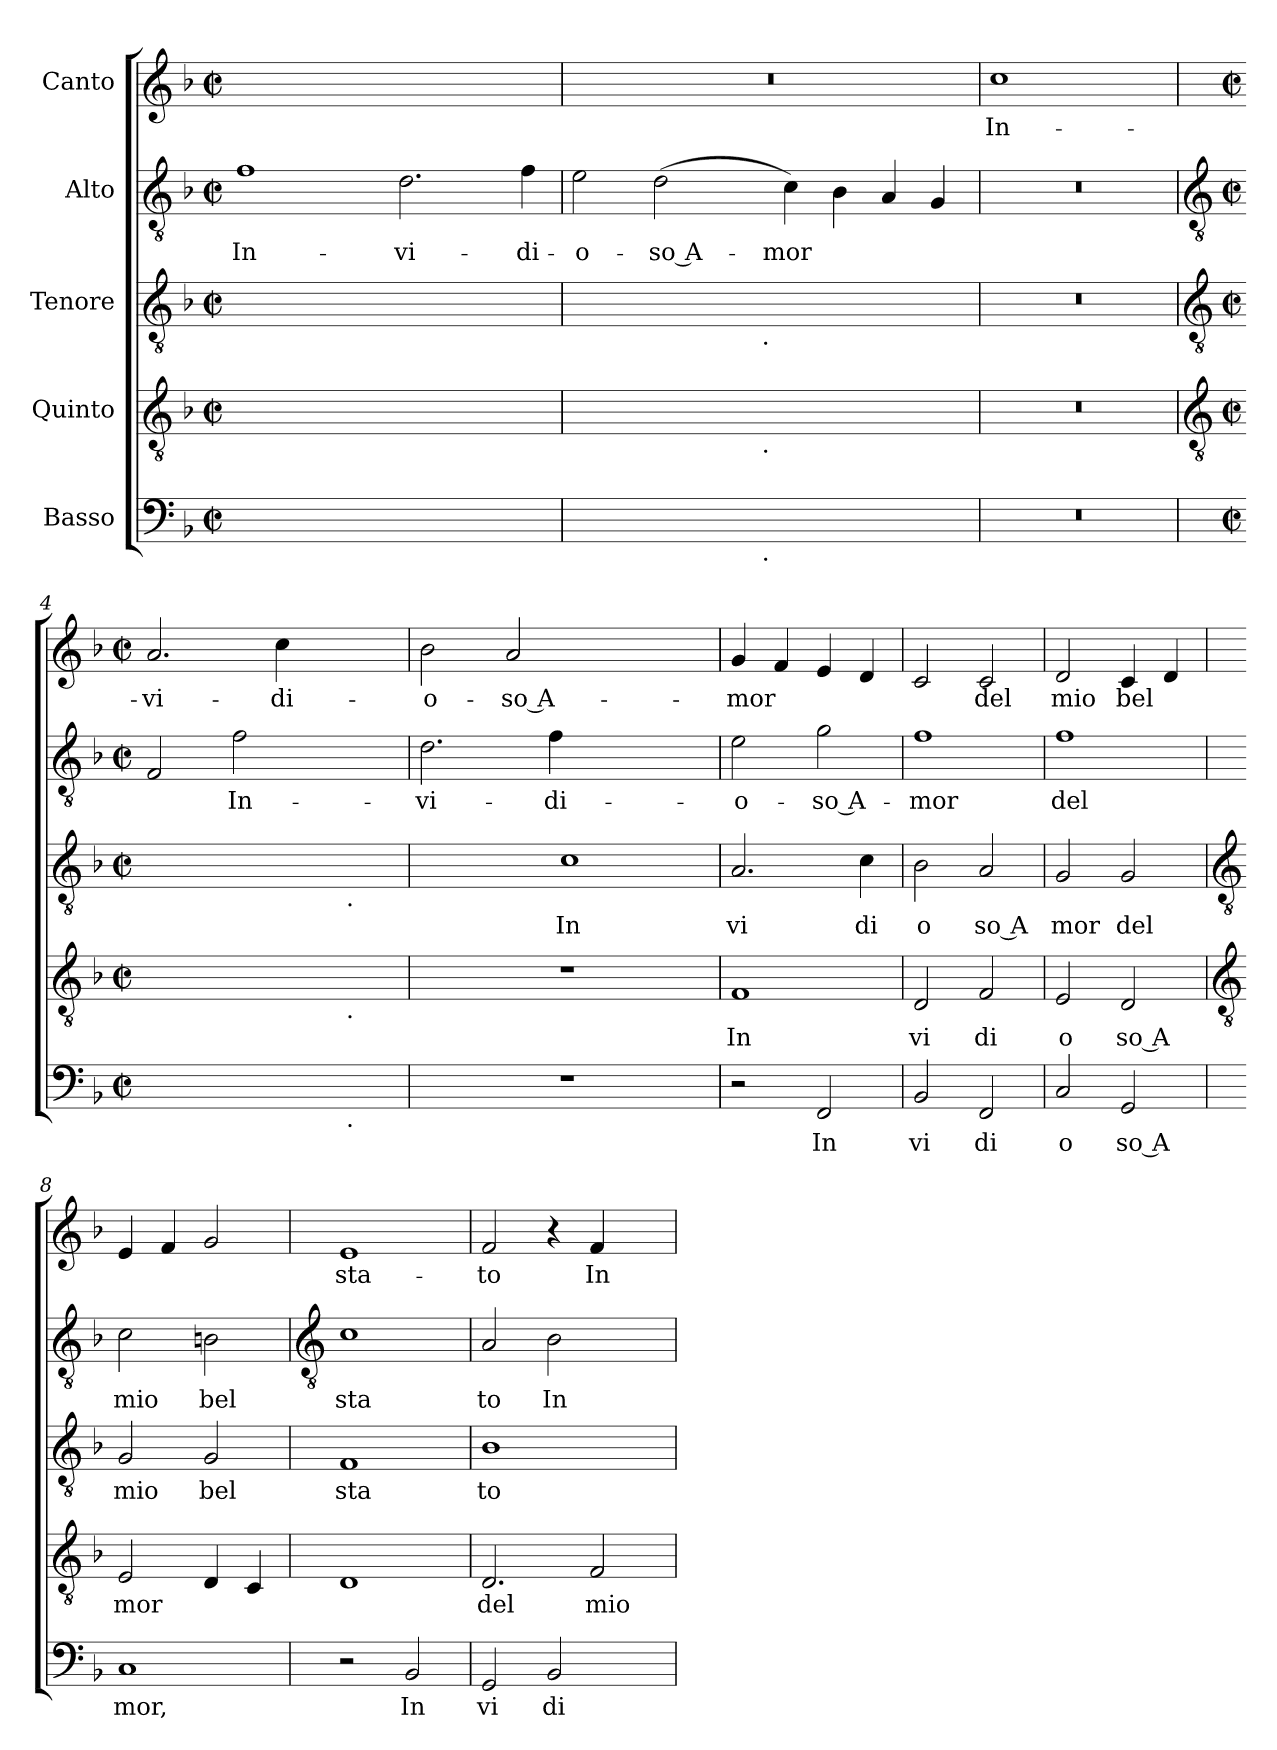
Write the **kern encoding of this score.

**kern	**text	**kern	**text	**kern	**text	**kern	**text	**kern	**text
*part5	*part5	*part4	*part4	*part3	*part3	*part2	*part2	*part1	*part1
*staff5	*staff5	*staff4	*staff4	*staff3	*staff3	*staff2	*staff2	*staff1	*staff1
*I"Basso	*	*I"Quinto	*	*I"Tenore	*	*I"Alto	*	*I"Canto	*
*clefF4	*	*clefGv2	*	*clefGv2	*	*clefGv2	*	*clefG2	*
*k[b-]	*	*k[b-]	*	*k[b-]	*	*k[b-]	*	*k[b-]	*
*F:	*	*F:	*	*F:	*	*F:	*	*F:	*
*M4/2	*	*M4/2	*	*M4/2	*	*M4/2	*	*M4/2	*
*met(c|)	*	*met(c|)	*	*met(c|)	*	*met(c|)	*	*met(c|)	*
=1	=1	=1	=1	=1	=1	=1	=1	=1	=1
!	!	!	!	!	!	!	!LO:LY:b	!	!
4ryy	.	4ryy	.	4ryy	.	1f	In-	4ryy	.
4ryy	.	4ryy	.	4ryy	.	.	.	4ryy	.
4ryy	.	4ryy	.	4ryy	.	.	.	4ryy	.
4ryy	.	4ryy	.	4ryy	.	.	.	4ryy	.
!	!	!	!	!	!	!	!LO:LY:b	!	!
4ryy	.	4ryy	.	4ryy	.	2.d\	-vi-	4ryy	.
4ryy	.	4ryy	.	4ryy	.	.	.	4ryy	.
4ryy	.	4ryy	.	4ryy	.	.	.	4ryy	.
!	!	!	!	!	!	!	!LO:LY:b	!	!
4ryy	.	4ryy	.	4ryy	.	4f\	-di-	4ryy	.
=2	=2	=2	=2	=2	=2	=2	=2	=2	=2
!	!	!	!	!	!	!	!LO:LY:b	!	!
4ryy	.	4ryy	.	4ryy	.	2e\	-o-	0r	.
4ryy	.	4ryy	.	4ryy	.	.	.	.	.
!	!	!	!	!	!	!	!LO:LY:b	!	!
4ryy	.	4ryy	.	4ryy	.	(>2d\	-so A-	.	.
32ryy	.	32ryy	.	32ryy	.	.	.	.	.
32ryy	.	32ryy	.	32ryy	.	.	.	.	.
32ryy	.	32ryy	.	32ryy	.	.	.	.	.
32ryy	.	32ryy	.	32ryy	.	.	.	.	.
32ryy	.	32ryy	.	32ryy	.	.	.	.	.
32ryy	.	32ryy	.	32ryy	.	.	.	.	.
!	!	!	!	!LO:TX:b:t=.	!	!	!	!	!
!	!	!LO:TX:b:t=.	!	!	!	!	!	!	!
!LO:TX:b:t=.	!	!	!	!	!	!	!	!	!
32ryy	.	32ryy	.	32ryy	.	.	.	.	.
4ryy	.	4ryy	.	4ryy	.	.	.	.	.
!	!	!	!	!	!	!	!LO:LY:b	!	!
.	.	.	.	.	.	4c\)	-mor	.	.
4ryy	.	4ryy	.	4ryy	.	.	.	.	.
.	.	.	.	.	.	4B-\	.	.	.
4ryy	.	4ryy	.	4ryy	.	.	.	.	.
.	.	.	.	.	.	4A/	.	.	.
4ryy	.	4ryy	.	4ryy	.	.	.	.	.
.	.	.	.	.	.	4G/	.	.	.
32ryy	.	32ryy	.	32ryy	.	.	.	.	.
=3	=3	=3	=3	=3	=3	=3	=3	=3	=3
!	!	!	!	!	!	!	!	!	!LO:LY:b
0r	.	0r	.	0r	.	0r	.	1cc	In-
.	.	.	.	.	.	.	.	1ryy	.
!!LO:LB:g=z
=4	=4	=4	=4	=4	=4	=4	=4	=4	=4
*	*	*clefGv2	*	*clefGv2	*	*clefGv2	*	*	*
*M2/2	*	*M2/2	*	*M2/2	*	*M2/2	*	*M2/2	*
*met(c|)	*	*met(c|)	*	*met(c|)	*	*met(c|)	*	*met(c|)	*
!	!	!	!	!	!	!	!	!	!LO:LY:b
4ryy	.	4ryy	.	4ryy	.	2F/	.	2.a/	-vi-
4ryy	.	4ryy	.	4ryy	.	.	.	.	.
!	!	!	!	!	!	!	!LO:LY:b	!	!
4ryy	.	4ryy	.	4ryy	.	2f\	In-	.	.
!	!	!	!	!	!	!	!	!	!LO:LY:b
32ryy	.	32ryy	.	32ryy	.	.	.	4cc\	-di-
32ryy	.	32ryy	.	32ryy	.	.	.	.	.
32ryy	.	32ryy	.	32ryy	.	.	.	.	.
32ryy	.	32ryy	.	32ryy	.	.	.	.	.
32ryy	.	32ryy	.	32ryy	.	.	.	.	.
32ryy	.	32ryy	.	32ryy	.	.	.	.	.
!	!	!	!	!LO:TX:b:t=.	!	!	!	!	!
!	!	!LO:TX:b:t=.	!	!	!	!	!	!	!
!LO:TX:b:t=.	!	!	!	!	!	!	!	!	!
32ryy	.	32ryy	.	32ryy	.	.	.	.	.
4ryy	.	4ryy	.	4ryy	.	.	.	.	.
.	.	.	.	.	.	8..ryy	.	8..ryy	.
=4A	=4A	=4A	=4A	=4A	=4A	=4A	=4A	=4A	=4A
!	!	!	!	!	!	!	!LO:LY:b	!	!LO:LY:b
4ryy	.	4ryy	.	4ryy	.	2.d\	-vi-	2b-\	-o-
4ryy	.	4ryy	.	4ryy	.	.	.	.	.
!	!	!	!	!	!	!	!	!	!LO:LY:b
4ryy	.	4ryy	.	4ryy	.	.	.	2a/	-so A-
!	!	!	!	!	!	!	!LO:LY:b	!	!
32ryy	.	32ryy	.	32ryy	.	4f\	-di-	.	.
!	!	!	!	!	!LO:LY:b	!	!	!	!
1r	.	1r	.	1c	In	.	.	.	.
.	.	.	.	.	.	2ryy	.	2ryy	.
.	.	.	.	.	.	4ryy	.	4ryy	.
.	.	.	.	.	.	32ryy	.	32ryy	.
=5A	=5A	=5A	=5A	=5A	=5A	=5A	=5A	=5A	=5A
!	!	!	!LO:LY:b	!	!LO:LY:b	!	!LO:LY:b	!	!LO:LY:b
2r	.	1F	In	2.A/	vi	2e\	-o-	4g/	-mor
.	.	.	.	.	.	.	.	4f/	.
!	!LO:LY:b	!	!	!	!	!	!LO:LY:b	!	!
2FF/	In	.	.	.	.	2g\	-so A-	4e/	.
!	!	!	!	!	!LO:LY:b	!	!	!	!
.	.	.	.	4c\	di	.	.	4d/	.
=6	=6	=6	=6	=6	=6	=6	=6	=6	=6
!	!LO:LY:b	!	!LO:LY:b	!	!LO:LY:b	!	!LO:LY:b	!	!
2BB-/	vi	2D/	vi	2B-\	o	1f	-mor	2c/	.
!	!LO:LY:b	!	!LO:LY:b	!	!LO:LY:b	!	!	!	!LO:LY:b
2FF/	di	2F/	di	2A/	so A	.	.	2c/	del
=7	=7	=7	=7	=7	=7	=7	=7	=7	=7
!	!LO:LY:b	!	!LO:LY:b	!	!LO:LY:b	!	!LO:LY:b	!	!LO:LY:b
2C/	o	2E/	o	2G/	mor	1f	del	2d/	mio
!	!LO:LY:b	!	!LO:LY:b	!	!LO:LY:b	!	!	!	!LO:LY:b
2GG/	so A	2D/	so A	2G/	del	.	.	4c/	bel
.	.	.	.	.	.	.	.	4d/	.
!!LO:LB:g=z
=8	=8	=8	=8	=8	=8	=8	=8	=8	=8
*	*	*clefGv2	*	*clefGv2	*	*	*	*	*
!	!LO:LY:b	!	!LO:LY:b	!	!LO:LY:b	!	!LO:LY:b	!	!
1C	mor,	2E/	mor	2G/	mio	2c\	mio	4e/	.
.	.	.	.	.	.	.	.	4f/	.
!	!	!	!	!	!LO:LY:b	!	!LO:LY:b	!	!
.	.	4D/	.	2G/	bel	2Bn\	bel	2g/	.
.	.	4C/	.	.	.	.	.	.	.
!!LO:LB:g=z
=9	=9	=9	=9	=9	=9	=9	=9	=9	=9
*	*	*	*	*	*	*clefGv2	*	*	*
!	!	!	!	!	!LO:LY:b	!	!LO:LY:b	!	!LO:LY:b
2r	.	1D	.	1F	sta	1c	sta	1e	sta-
!	!LO:LY:b	!	!	!	!	!	!	!	!
2BB-/	In	.	.	.	.	.	.	.	.
=10	=10	=10	=10	=10	=10	=10	=10	=10	=10
!	!LO:LY:b	!	!LO:LY:b	!	!LO:LY:b	!	!LO:LY:b	!	!LO:LY:b
2GG/	vi	2.D/	del	1B-	to	2A/	to	2f/	-to
!	!LO:LY:b	!	!	!	!	!	!LO:LY:b	!	!
2BB-/	di	.	.	.	.	2B-\	In	4r	.
!	!	!	!LO:LY:b	!	!	!	!	!	!LO:LY:b
.	.	2F/	mio	.	.	.	.	4f/	In-
4ryy	.	.	.	4ryy	.	4ryy	.	4ryy	.
=	=	=	=	=	=	=	=	=	=
*-	*-	*-	*-	*-	*-	*-	*-	*-	*-
